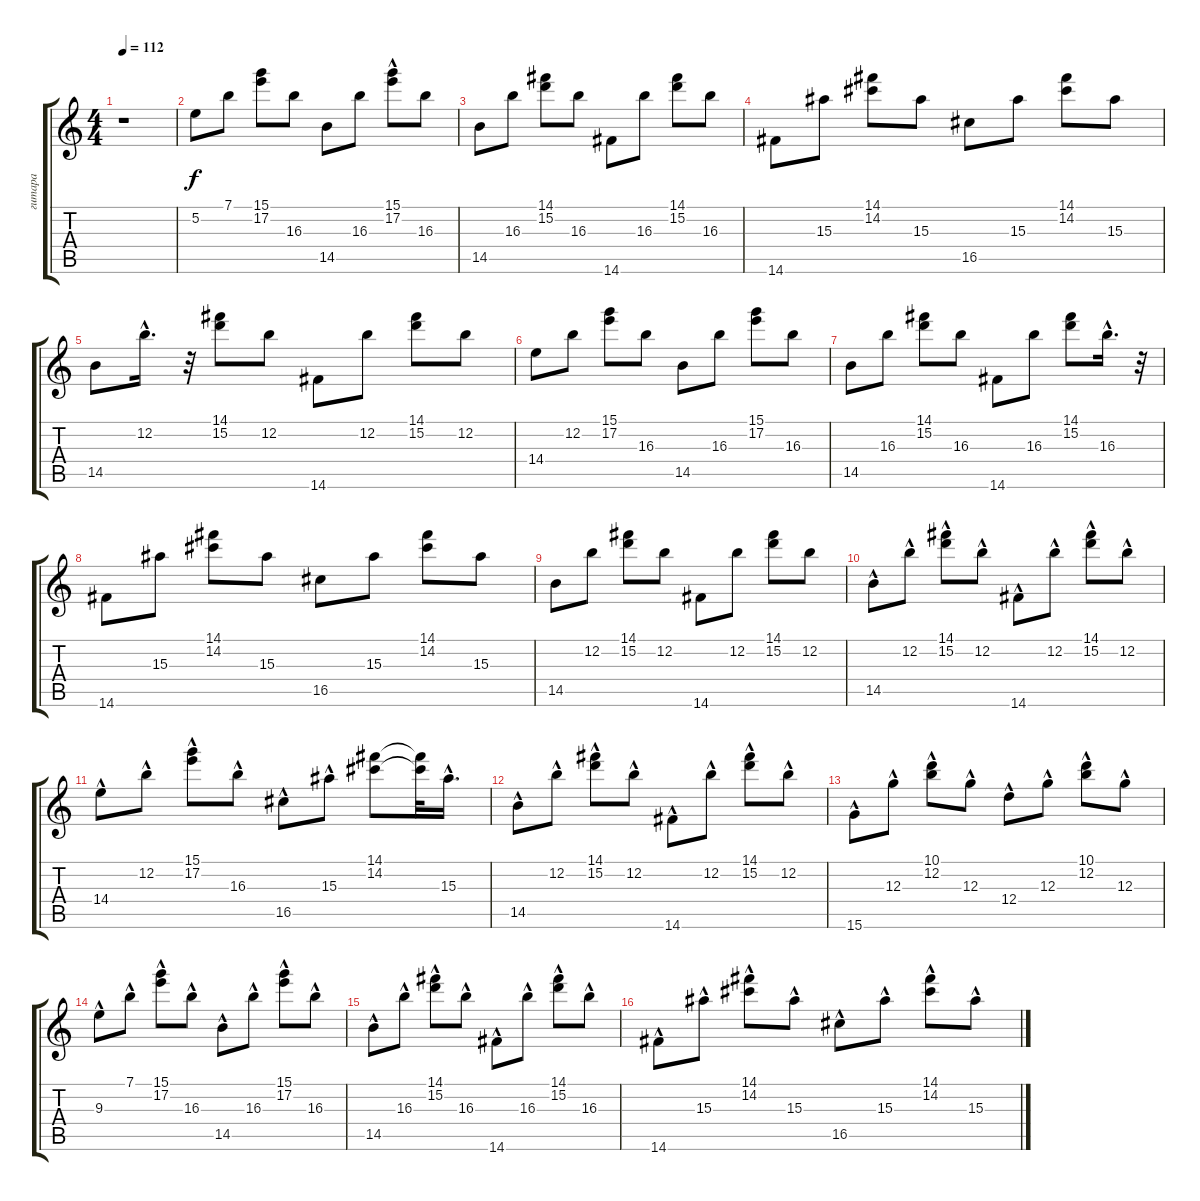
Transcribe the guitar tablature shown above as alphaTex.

\track ("гитара" "гитара") {instrument distortionguitar}
\staff {score tabs}
\tuning (E4 B3 G3 D3 A2 E2) {hide}
\ts (4 4)
\tempo 112
\clef g2
\ks c
r.1{dy f instrument distortionguitar} |
5.2.8 7.1.8 (15.1 17.2).8 16.3.8 14.5.8 16.3.8 (15.1{hac} 17.2).8 16.3.8 |
14.5.8 16.3.8 (14.1 15.2).8 16.3.8 14.6.8 16.3.8 (14.1 15.2).8 16.3.8 |
14.6.8 15.3.8 (14.1 14.2).8 15.3.8 16.5.8 15.3.8 (14.1 14.2).8 15.3.8 |
14.5.8 12.2{hac}.16{d} r.32 (14.1 15.2).8 12.2.8 14.6.8 12.2.8 (14.1 15.2).8 12.2.8 |
14.4.8 12.2.8 (15.1 17.2).8 16.3.8 14.5.8 16.3.8 (15.1 17.2).8 16.3.8 |
14.5.8 16.3.8 (14.1 15.2).8 16.3.8 14.6.8 16.3.8 (14.1 15.2).8 16.3{hac}.16{d} r.32 |
14.6.8 15.3.8 (14.1 14.2).8 15.3.8 16.5.8 15.3.8 (14.1 14.2).8 15.3.8 |
14.5.8 12.2.8 (14.1 15.2).8 12.2.8 14.6.8 12.2.8 (14.1 15.2).8 12.2.8 |
14.5{hac}.8 12.2{hac}.8 (14.1{hac} 15.2{hac}).8 12.2{hac}.8 14.6{hac}.8 12.2{hac}.8 (14.1{hac} 15.2{hac}).8 12.2{hac}.8 |
14.4{hac}.8 12.2{hac}.8 (15.1{hac} 17.2{hac}).8 16.3{hac}.8 16.5{hac}.8 15.3{hac}.8 (14.1 14.2).8 (14.1{t} 14.2{t}).32 15.3{hac}.16{d} |
14.5{hac}.8 12.2{hac}.8 (14.1{hac} 15.2{hac}).8 12.2{hac}.8 14.6{hac}.8 12.2{hac}.8 (14.1{hac} 15.2{hac}).8 12.2{hac}.8 |
15.6{hac}.8 12.3{hac}.8 (10.1{hac} 12.2{hac}).8 12.3{hac}.8 12.4{hac}.8 12.3{hac}.8 (10.1{hac} 12.2{hac}).8 12.3{hac}.8 |
9.3{hac}.8 7.1{hac}.8 (15.1{hac} 17.2{hac}).8 16.3{hac}.8 14.5{hac}.8 16.3{hac}.8 (15.1{hac} 17.2{hac}).8 16.3{hac}.8 |
14.5{hac}.8 16.3{hac}.8 (14.1{hac} 15.2{hac}).8 16.3{hac}.8 14.6{hac}.8 16.3{hac}.8 (14.1{hac} 15.2{hac}).8 16.3{hac}.8 |
14.6{hac}.8 15.3{hac}.8 (14.1{hac} 14.2{hac}).8 15.3{hac}.8 16.5{hac}.8 15.3{hac}.8 (14.1{hac} 14.2{hac}).8 15.3{hac}.8
